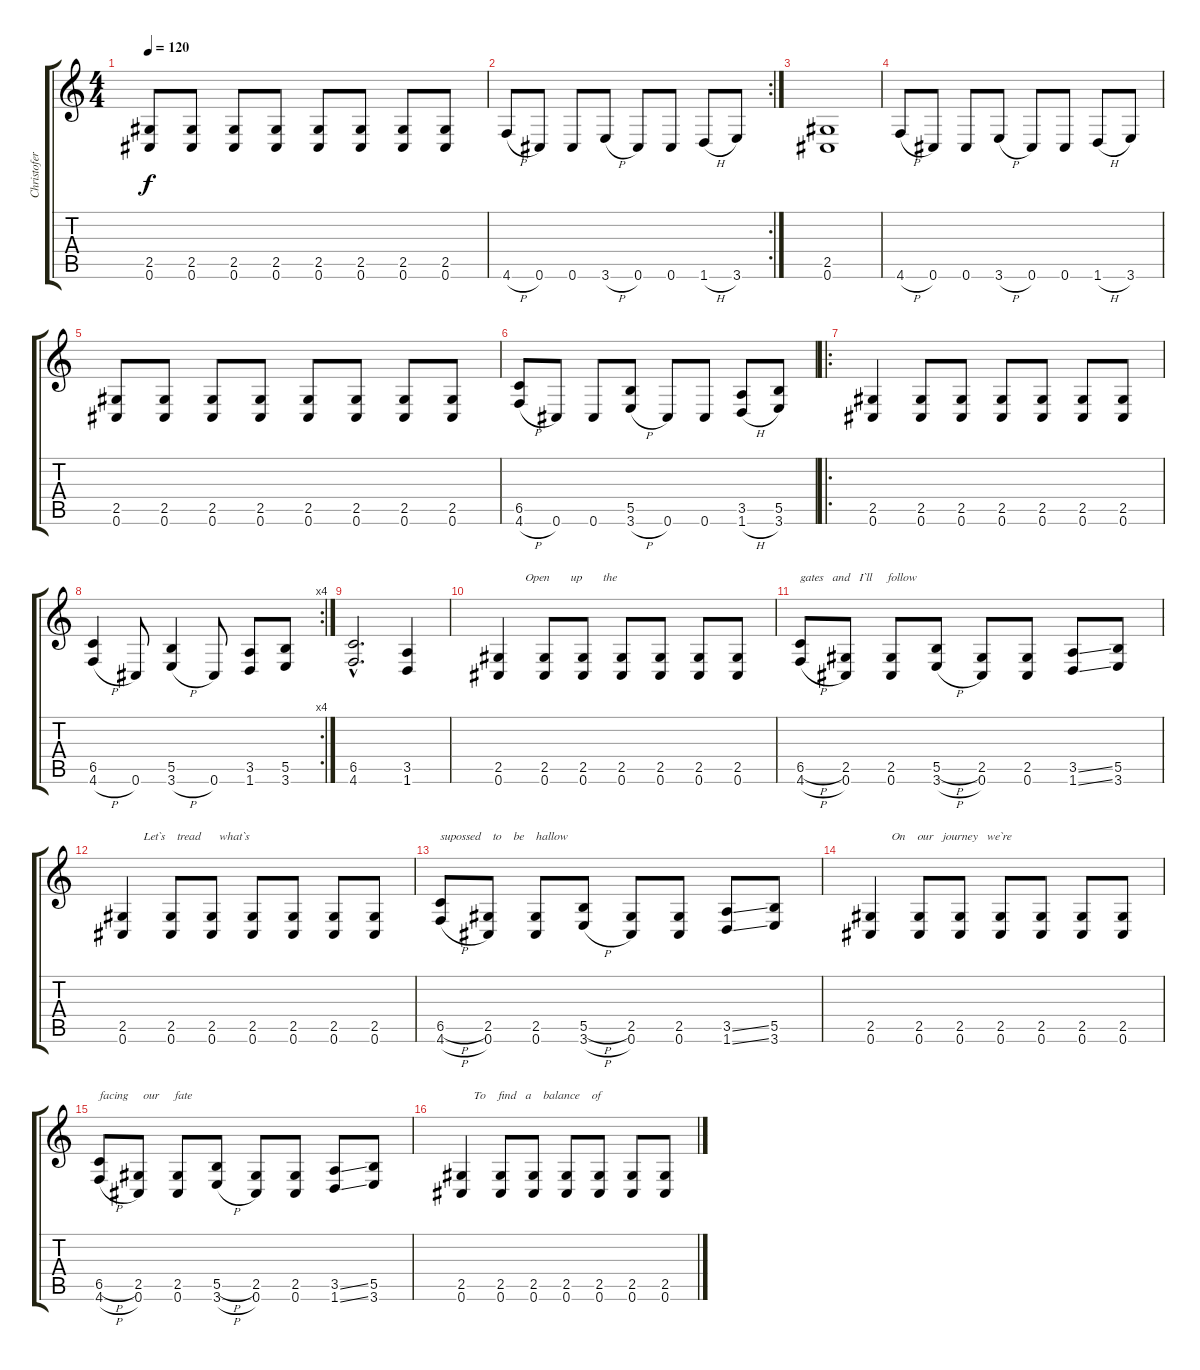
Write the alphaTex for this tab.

\track ("Christofer Johnsson" "Christofer") {instrument distortionguitar}
\staff {score tabs}
\tuning (Db4 Ab3 E3 B2 Gb2 Db2) {hide}
\ts (4 4)
\tempo 120
\clef g2
\ks c
(2.5 0.6).8{dy f instrument distortionguitar} (2.5 0.6).8 (2.5 0.6).8 (2.5 0.6).8 (2.5 0.6).8 (2.5 0.6).8 (2.5 0.6).8 (2.5 0.6).8 |
\rc 2
4.6{h}.8 0.6.8 0.6.8 3.6{h}.8 0.6.8 0.6.8 1.6{h}.8 3.6.8 |
(2.5 0.6).1 |
4.6{h}.8 0.6.8 0.6.8 3.6{h}.8 0.6.8 0.6.8 1.6{h}.8 3.6.8 |
(2.5 0.6).8 (2.5 0.6).8 (2.5 0.6).8 (2.5 0.6).8 (2.5 0.6).8 (2.5 0.6).8 (2.5 0.6).8 (2.5 0.6).8 |
(6.5 4.6{h}).8 0.6.8 0.6.8 (5.5 3.6{h}).8 0.6.8 0.6.8 (3.5 1.6{h}).8 (5.5 3.6).8 |
\ro
(2.5 0.6).4 (2.5 0.6).8 (2.5 0.6).8 (2.5 0.6).8 (2.5 0.6).8 (2.5 0.6).8 (2.5 0.6).8 |
\rc 4
(6.5 4.6{h}).4 0.6.8 (5.5 3.6{h}).4 0.6.8 (3.5 1.6).8 (5.5 3.6).8 |
(6.5{hac} 4.6{hac}).2{d} (3.5 1.6).4 |
(2.5 0.6).4{txt "         Open       up       the"} (2.5 0.6).8 (2.5 0.6).8 (2.5 0.6).8 (2.5 0.6).8 (2.5 0.6).8 (2.5 0.6).8 |
(6.5{h} 4.6{h}).8{txt "gates   and   I`ll     follow"} (2.5 0.6).8 (2.5 0.6).8 (5.5{h} 3.6{h}).8 (2.5 0.6).8 (2.5 0.6).8 (3.5{ss} 1.6{ss}).8 (5.5 3.6).8 |
(2.5 0.6).4{txt "       Let`s    tread      what`s"} (2.5 0.6).8 (2.5 0.6).8 (2.5 0.6).8 (2.5 0.6).8 (2.5 0.6).8 (2.5 0.6).8 |
(6.5{h} 4.6{h}).8{txt "supossed    to    be    hallow"} (2.5 0.6).8 (2.5 0.6).8 (5.5{h} 3.6{h}).8 (2.5 0.6).8 (2.5 0.6).8 (3.5{ss} 1.6{ss}).8 (5.5 3.6).8 |
(2.5 0.6).4{txt "       On    our   journey   we`re"} (2.5 0.6).8 (2.5 0.6).8 (2.5 0.6).8 (2.5 0.6).8 (2.5 0.6).8 (2.5 0.6).8 |
(6.5{h} 4.6{h}).8{txt "facing     our     fate"} (2.5 0.6).8 (2.5 0.6).8 (5.5{h} 3.6{h}).8 (2.5 0.6).8 (2.5 0.6).8 (3.5{ss} 1.6{ss}).8 (5.5 3.6).8 |
(2.5 0.6).4{txt "    To    find   a    balance    of"} (2.5 0.6).8 (2.5 0.6).8 (2.5 0.6).8 (2.5 0.6).8 (2.5 0.6).8 (2.5 0.6).8
